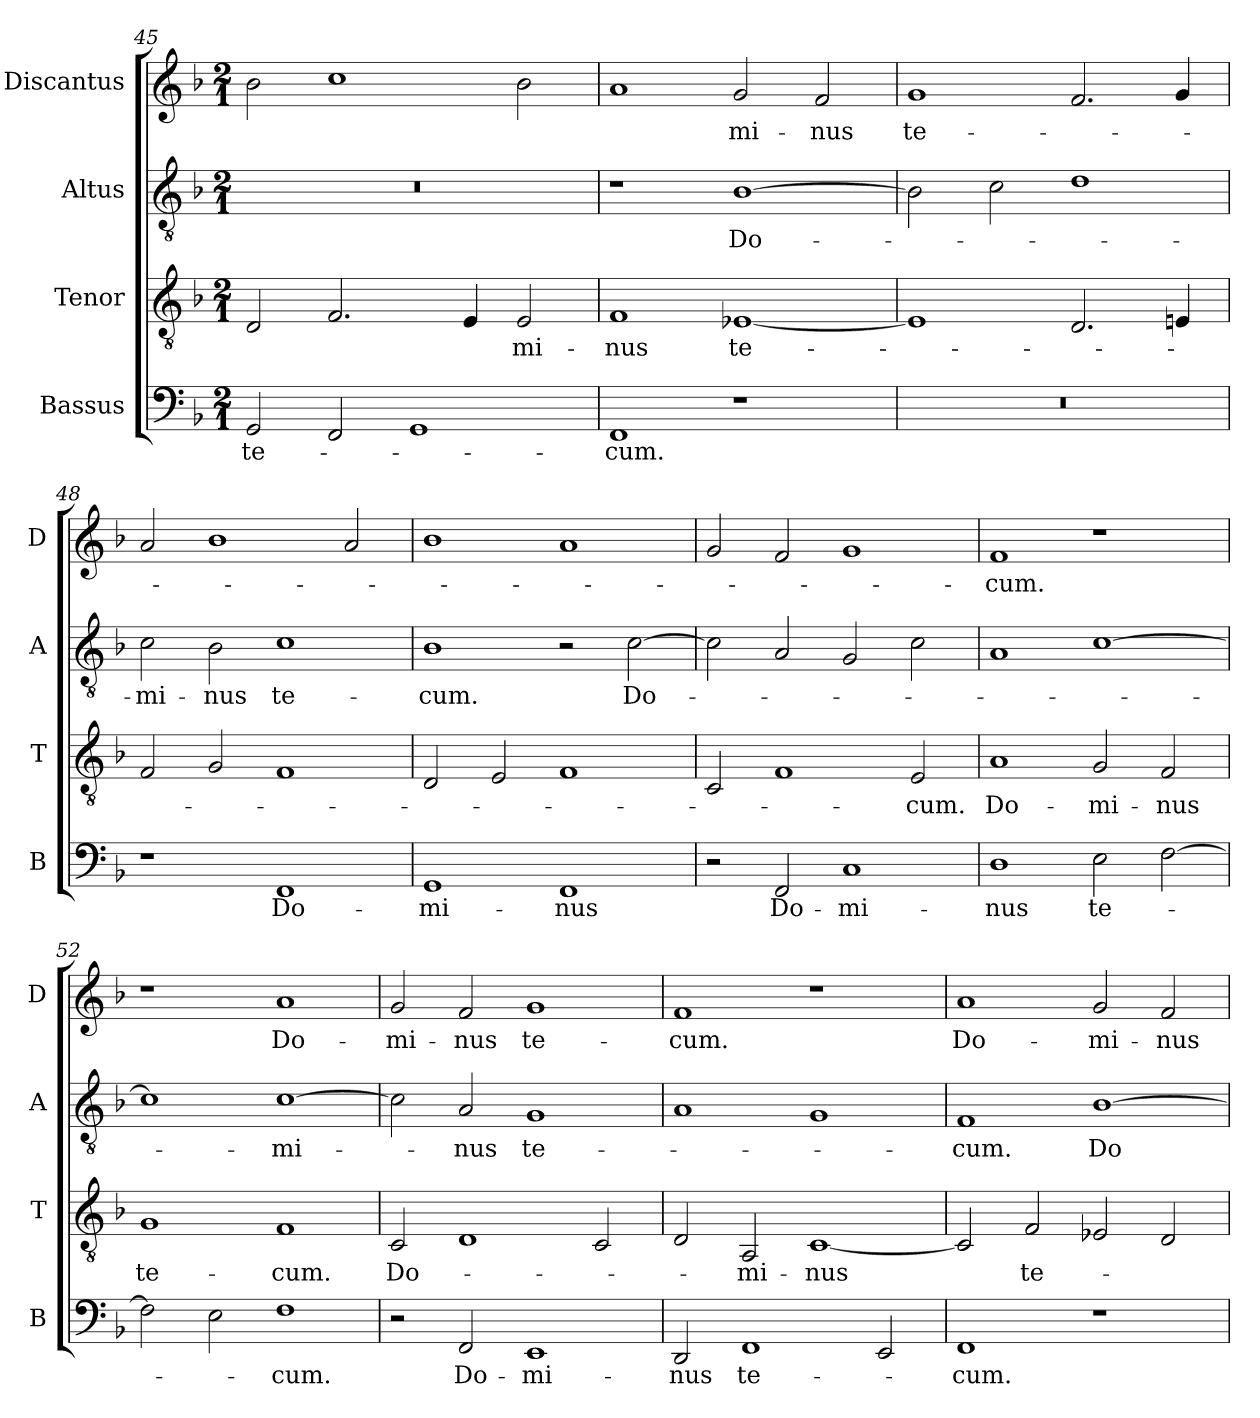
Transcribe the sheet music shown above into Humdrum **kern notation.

**kern	**text	**kern	**text	**kern	**text	**kern	**text
*part4	*part4	*part3	*part3	*part2	*part2	*part1	*part1
*staff4	*staff4	*staff3	*staff3	*staff2	*staff2	*staff1	*staff1
*I"Bassus	*	*I"Tenor	*	*I"Altus	*	*I"Discantus	*
*I'B	*	*I'T	*	*I'A	*	*I'D	*
*clefF4	*	*clefGv2	*	*clefGv2	*	*clefG2	*
*k[b-]	*	*k[b-]	*	*k[b-]	*	*k[b-]	*
*M2/1	*	*M2/1	*	*M2/1	*	*M2/1	*
=45	=45	=45	=45	=45	=45	=45	=45
2GG/	te-	2D/	.	0r	.	2b-\	.
2FF/	.	2.F/	.	.	.	1cc	.
1GG	.	.	.	.	.	.	.
.	.	4E/	.	.	.	.	.
.	.	2E/	-mi-	.	.	2b-\	.
=46	=46	=46	=46	=46	=46	=46	=46
1FF	-cum.	1F	-nus	1r	.	1a	.
1r	.	[1E-X	te-	[1B-	Do-	2g/	-mi-
.	.	.	.	.	.	2f/	-nus
=47	=47	=47	=47	=47	=47	=47	=47
0r	.	1E-]	.	2B-\]	.	1g	te-
.	.	.	.	2c\	.	.	.
.	.	2.D/	.	1d	.	2.f/	.
.	.	4En/	.	.	.	4g/	.
=48	=48	=48	=48	=48	=48	=48	=48
1r	.	2F/	.	2c\	-mi-	2a/	.
.	.	2G/	.	2B-\	-nus	1b-	.
1FF	Do-	1F	.	1c	te-	.	.
.	.	.	.	.	.	2a/	.
=49	=49	=49	=49	=49	=49	=49	=49
1GG	-mi-	2D/	.	1B-	-cum.	1b-	.
.	.	2E/	.	.	.	.	.
1FF	-nus	1F	.	2r	.	1a	.
.	.	.	.	[2c\	Do-	.	.
=50	=50	=50	=50	=50	=50	=50	=50
2r	.	2C/	.	2c\]	.	2g/	.
2FF/	Do-	1F	.	2A/	.	2f/	.
1C	-mi-	.	.	2G/	.	1g	.
.	.	2E/	-cum.	2c\	.	.	.
=51	=51	=51	=51	=51	=51	=51	=51
1D	-nus	1A	Do-	1A	.	1f	-cum.
2E\	te-	2G/	-mi-	[1c	.	1r	.
[2F\	.	2F/	-nus	.	.	.	.
=52	=52	=52	=52	=52	=52	=52	=52
2F\]	.	1G	te-	1c]	.	1r	.
2E\	.	.	.	.	.	.	.
1F	-cum.	1F	-cum.	[1c	-mi-	1a	Do-
=53	=53	=53	=53	=53	=53	=53	=53
2r	.	2C/	Do-	2c\]	.	2g/	-mi-
2FF/	Do-	1D	.	2A/	-nus	2f/	-nus
1EE	-mi-	.	.	1G	te-	1g	te-
.	.	2C/	.	.	.	.	.
=54	=54	=54	=54	=54	=54	=54	=54
2DD/	-nus	2D/	.	1A	.	1f	-cum.
1FF	te-	2AA/	-mi-	.	.	.	.
.	.	[1C	-nus	1G	.	1r	.
2EE/	.	.	.	.	.	.	.
=55	=55	=55	=55	=55	=55	=55	=55
1FF	-cum.	2C/]	.	1F	-cum.	1a	Do-
.	.	2F/	te-	.	.	.	.
1r	.	2E-X/	.	[1B-	Do-	2g/	-mi-
.	.	2D/	.	.	.	2f/	-nus
=	=	=	=	=	=	=	=
*-	*-	*-	*-	*-	*-	*-	*-
